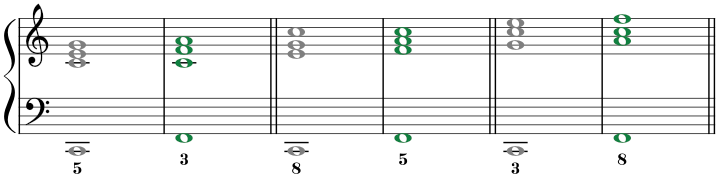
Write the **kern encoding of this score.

**kern	**kern
*part1	*part1
*staff2	*staff1
*I"Zongora	*
*I'Zon.	*
*clefF4	*clefG2
*k[]	*k[]
=1	=1
1CCi	1ci 1ei 1gi
=2	=2
1FFj	1cj 1fj 1aj
=3||	=3||
1CCi	1ei 1gi 1cci
=4	=4
1FFj	1fj 1aj 1ccj
=5||	=5||
1CCi	1gi 1cci 1eei
=6	=6
1FFj	1aj 1ccj 1ffj
=||	=||
*-	*-
